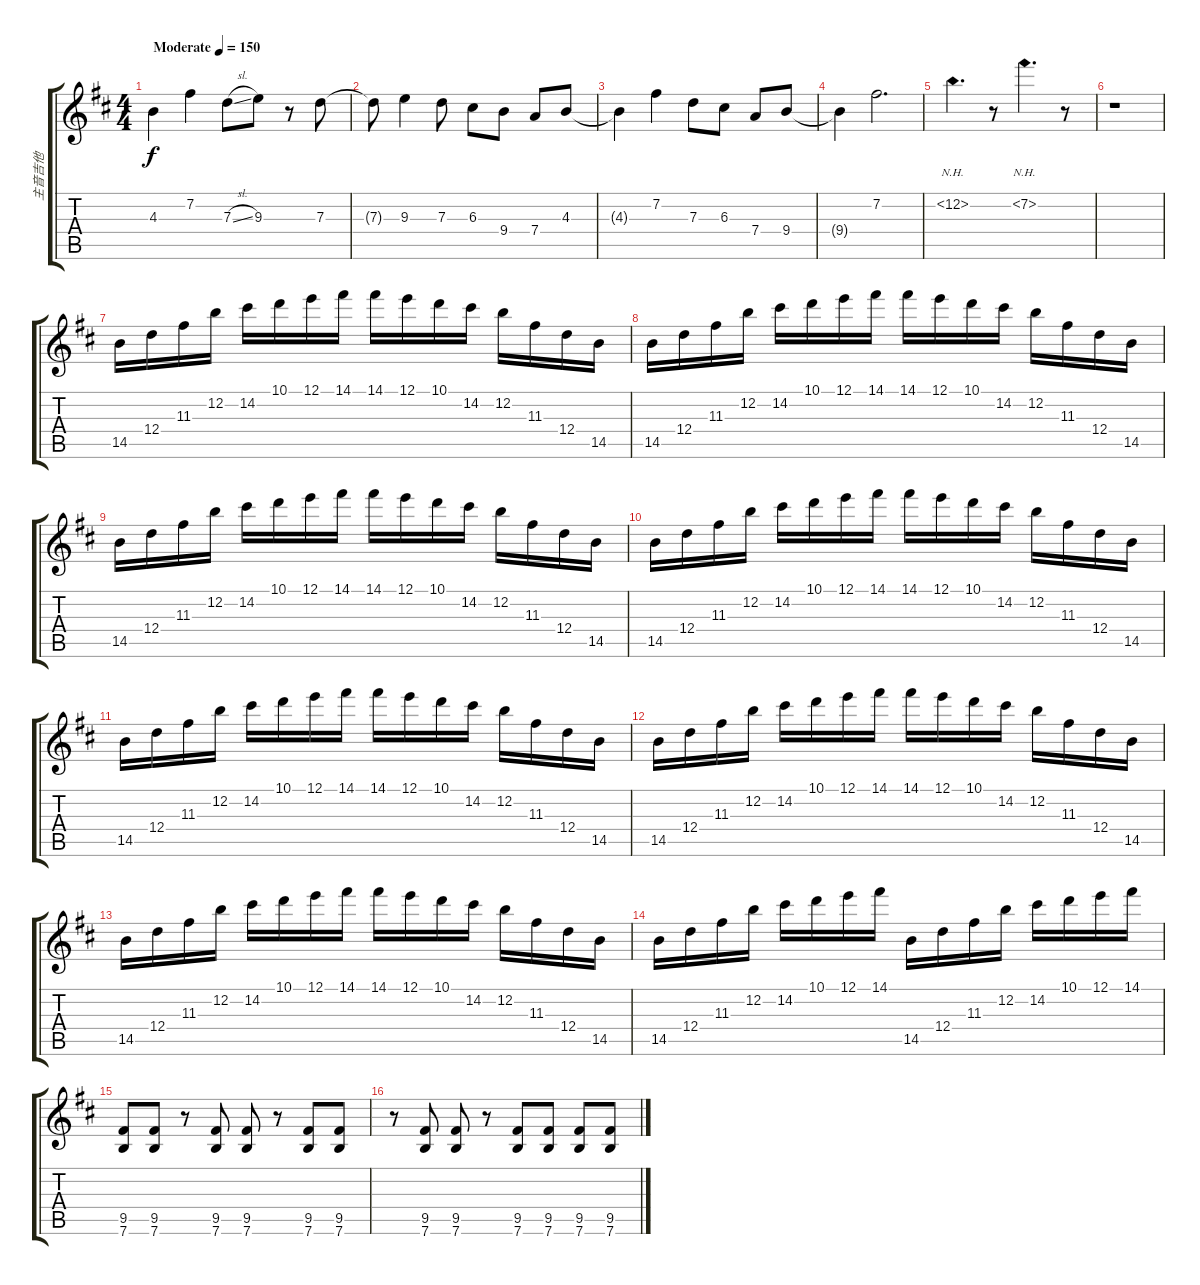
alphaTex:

\track ("主音吉他" "主音吉他") {instrument overdrivenguitar}
\staff {score tabs}
\tuning (E4 B3 G3 D3 A2 E2) {hide}
\ts (4 4)
\tempo (150 "Moderate")
\clef g2
\ks d
4.3.4{txt "" dy f instrument overdrivenguitar} 7.2.4 7.3{sl}.8 9.3.8 r.8 7.3.8 |
7.3{t}.8 9.3.4 7.3.8 6.3.8 9.4.8 7.4.8 4.3.8 |
4.3{t}.4 7.2.4 7.3.8 6.3.8 7.4.8 9.4.8 |
9.4{t}.4 7.2.2{d} |
12.2{nh}.4{d} r.8 7.2{nh}.4{d} r.8 |
r.1 |
14.5.16 12.4.16 11.3.16 12.2.16 14.2.16 10.1.16 12.1.16 14.1.16 14.1.16 12.1.16 10.1.16 14.2.16 12.2.16 11.3.16 12.4.16 14.5.16 |
14.5.16 12.4.16 11.3.16 12.2.16 14.2.16 10.1.16 12.1.16 14.1.16 14.1.16 12.1.16 10.1.16 14.2.16 12.2.16 11.3.16 12.4.16 14.5.16 |
14.5.16 12.4.16 11.3.16 12.2.16 14.2.16 10.1.16 12.1.16 14.1.16 14.1.16 12.1.16 10.1.16 14.2.16 12.2.16 11.3.16 12.4.16 14.5.16 |
14.5.16 12.4.16 11.3.16 12.2.16 14.2.16 10.1.16 12.1.16 14.1.16 14.1.16 12.1.16 10.1.16 14.2.16 12.2.16 11.3.16 12.4.16 14.5.16 |
14.5.16 12.4.16 11.3.16 12.2.16 14.2.16 10.1.16 12.1.16 14.1.16 14.1.16 12.1.16 10.1.16 14.2.16 12.2.16 11.3.16 12.4.16 14.5.16 |
14.5.16 12.4.16 11.3.16 12.2.16 14.2.16 10.1.16 12.1.16 14.1.16 14.1.16 12.1.16 10.1.16 14.2.16 12.2.16 11.3.16 12.4.16 14.5.16 |
14.5.16 12.4.16 11.3.16 12.2.16 14.2.16 10.1.16 12.1.16 14.1.16 14.1.16 12.1.16 10.1.16 14.2.16 12.2.16 11.3.16 12.4.16 14.5.16 |
14.5.16 12.4.16 11.3.16 12.2.16 14.2.16 10.1.16 12.1.16 14.1.16 14.5.16 12.4.16 11.3.16 12.2.16 14.2.16 10.1.16 12.1.16 14.1.16 |
(9.5 7.6).8 (9.5 7.6).8 r.8 (9.5 7.6).8 (9.5 7.6).8 r.8 (9.5 7.6).8 (9.5 7.6).8 |
r.8 (9.5 7.6).8 (9.5 7.6).8 r.8 (9.5 7.6).8 (9.5 7.6).8 (9.5 7.6).8 (9.5 7.6).8
